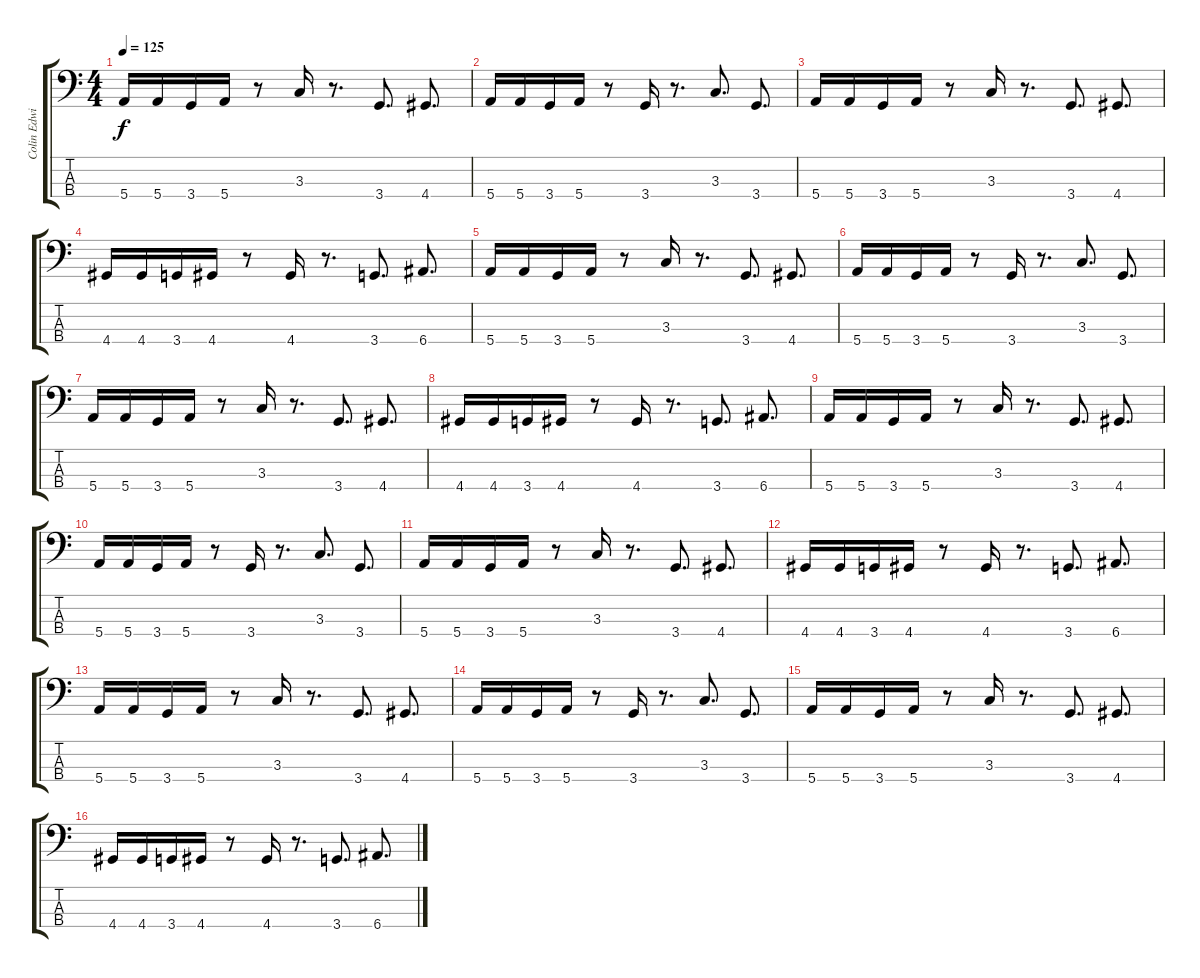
\track ("Colin Edwin" "Colin Edwi") {instrument electricbassfinger}
\staff {score tabs}
\tuning (G2 D2 A1 E1) {hide}
\ts (4 4)
\tempo 125
\clef f4
\ks c
5.4.16{dy f} 5.4.16 3.4.16 5.4.16 r.8 3.3.16 r.8{d} 3.4.8{d} 4.4.8{d} |
5.4.16 5.4.16 3.4.16 5.4.16 r.8 3.4.16 r.8{d} 3.3.8{d} 3.4.8{d} |
5.4.16 5.4.16 3.4.16 5.4.16 r.8 3.3.16 r.8{d} 3.4.8{d} 4.4.8{d} |
4.4.16 4.4.16 3.4.16 4.4.16 r.8 4.4.16 r.8{d} 3.4.8{d} 6.4.8{d} |
5.4.16 5.4.16 3.4.16 5.4.16 r.8 3.3.16 r.8{d} 3.4.8{d} 4.4.8{d} |
5.4.16 5.4.16 3.4.16 5.4.16 r.8 3.4.16 r.8{d} 3.3.8{d} 3.4.8{d} |
5.4.16 5.4.16 3.4.16 5.4.16 r.8 3.3.16 r.8{d} 3.4.8{d} 4.4.8{d} |
4.4.16 4.4.16 3.4.16 4.4.16 r.8 4.4.16 r.8{d} 3.4.8{d} 6.4.8{d} |
5.4.16 5.4.16 3.4.16 5.4.16 r.8 3.3.16 r.8{d} 3.4.8{d} 4.4.8{d} |
5.4.16 5.4.16 3.4.16 5.4.16 r.8 3.4.16 r.8{d} 3.3.8{d} 3.4.8{d} |
5.4.16 5.4.16 3.4.16 5.4.16 r.8 3.3.16 r.8{d} 3.4.8{d} 4.4.8{d} |
4.4.16 4.4.16 3.4.16 4.4.16 r.8 4.4.16 r.8{d} 3.4.8{d} 6.4.8{d} |
5.4.16 5.4.16 3.4.16 5.4.16 r.8 3.3.16 r.8{d} 3.4.8{d} 4.4.8{d} |
5.4.16 5.4.16 3.4.16 5.4.16 r.8 3.4.16 r.8{d} 3.3.8{d} 3.4.8{d} |
5.4.16 5.4.16 3.4.16 5.4.16 r.8 3.3.16 r.8{d} 3.4.8{d} 4.4.8{d} |
4.4.16 4.4.16 3.4.16 4.4.16 r.8 4.4.16 r.8{d} 3.4.8{d} 6.4.8{d}
